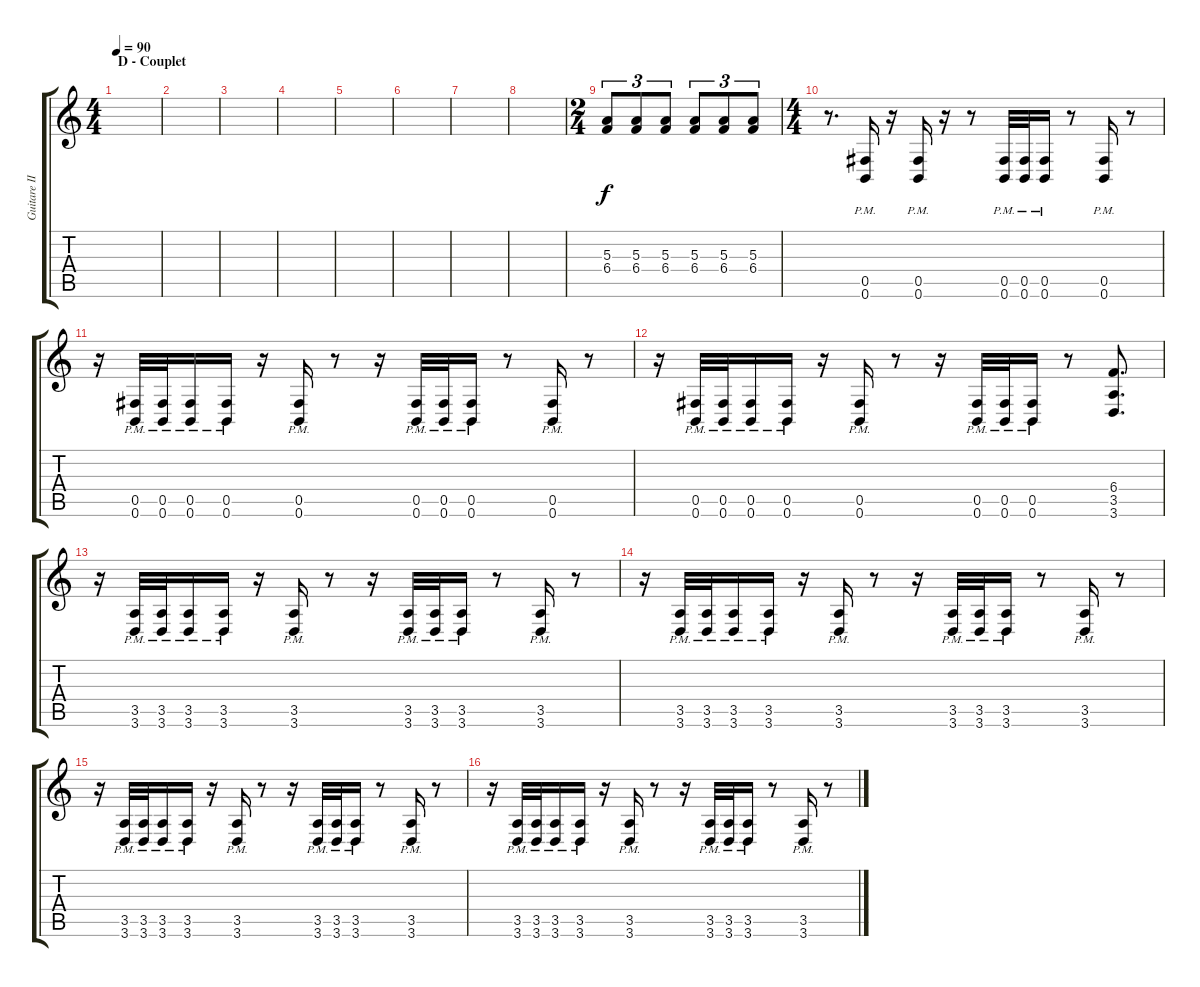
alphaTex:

\track ("Guitare II" "Guitare II") {instrument distortionguitar}
\staff {score tabs}
\tuning (Db4 Ab3 E3 B2 Gb2 B1) {hide}
\ts (4 4)
\section ("" "D - Couplet")
\tempo 90
\clef g2
\ks c
|
|
|
|
|
|
|
|
\ts (2 4)
(5.3 6.4).8{tu (3 2)} (5.3 6.4).8{tu (3 2)} (5.3 6.4).8{tu (3 2)} (5.3 6.4).8{tu (3 2)} (5.3 6.4).8{tu (3 2)} (5.3 6.4).8{tu (3 2)} |
\ts (4 4)
r.8{d} (0.5{pm} 0.6{pm}).16 r.16 (0.5{pm} 0.6{pm}).16 r.16 r.8 (0.5{pm} 0.6{pm}).32 (0.5{pm} 0.6{pm}).32 (0.5{pm} 0.6{pm}).16 r.8 (0.5{pm} 0.6{pm}).16 r.8 |
r.16 (0.5{pm} 0.6{pm}).32 (0.5{pm} 0.6{pm}).32 (0.5{pm} 0.6{pm}).16 (0.5{pm} 0.6{pm}).16 r.16 (0.5{pm} 0.6{pm}).16 r.8 r.16 (0.5{pm} 0.6{pm}).32 (0.5{pm} 0.6{pm}).32 (0.5{pm} 0.6{pm}).16 r.8 (0.5{pm} 0.6{pm}).16 r.8 |
r.16 (0.5{pm} 0.6{pm}).32 (0.5{pm} 0.6{pm}).32 (0.5{pm} 0.6{pm}).16 (0.5{pm} 0.6{pm}).16 r.16 (0.5{pm} 0.6{pm}).16 r.8 r.16 (0.5{pm} 0.6{pm}).32 (0.5{pm} 0.6{pm}).32 (0.5{pm} 0.6{pm}).16 r.8 (6.4 3.5 3.6).8{d} |
r.16 (3.5{pm} 3.6{pm}).32 (3.5{pm} 3.6{pm}).32 (3.5{pm} 3.6{pm}).16 (3.5{pm} 3.6{pm}).16 r.16 (3.5{pm} 3.6{pm}).16 r.8 r.16 (3.5{pm} 3.6{pm}).32 (3.5{pm} 3.6{pm}).32 (3.5{pm} 3.6{pm}).16 r.8 (3.5{pm} 3.6{pm}).16 r.8 |
r.16 (3.5{pm} 3.6{pm}).32 (3.5{pm} 3.6{pm}).32 (3.5{pm} 3.6{pm}).16 (3.5{pm} 3.6{pm}).16 r.16 (3.5{pm} 3.6{pm}).16 r.8 r.16 (3.5{pm} 3.6{pm}).32 (3.5{pm} 3.6{pm}).32 (3.5{pm} 3.6{pm}).16 r.8 (3.5{pm} 3.6{pm}).16 r.8 |
r.16 (3.5{pm} 3.6{pm}).32 (3.5{pm} 3.6{pm}).32 (3.5{pm} 3.6{pm}).16 (3.5{pm} 3.6{pm}).16 r.16 (3.5{pm} 3.6{pm}).16 r.8 r.16 (3.5{pm} 3.6{pm}).32 (3.5{pm} 3.6{pm}).32 (3.5{pm} 3.6{pm}).16 r.8 (3.5{pm} 3.6{pm}).16 r.8 |
r.16 (3.5{pm} 3.6{pm}).32 (3.5{pm} 3.6{pm}).32 (3.5{pm} 3.6{pm}).16 (3.5{pm} 3.6{pm}).16 r.16 (3.5{pm} 3.6{pm}).16 r.8 r.16 (3.5{pm} 3.6{pm}).32 (3.5{pm} 3.6{pm}).32 (3.5{pm} 3.6{pm}).16 r.8 (3.5{pm} 3.6{pm}).16 r.8
